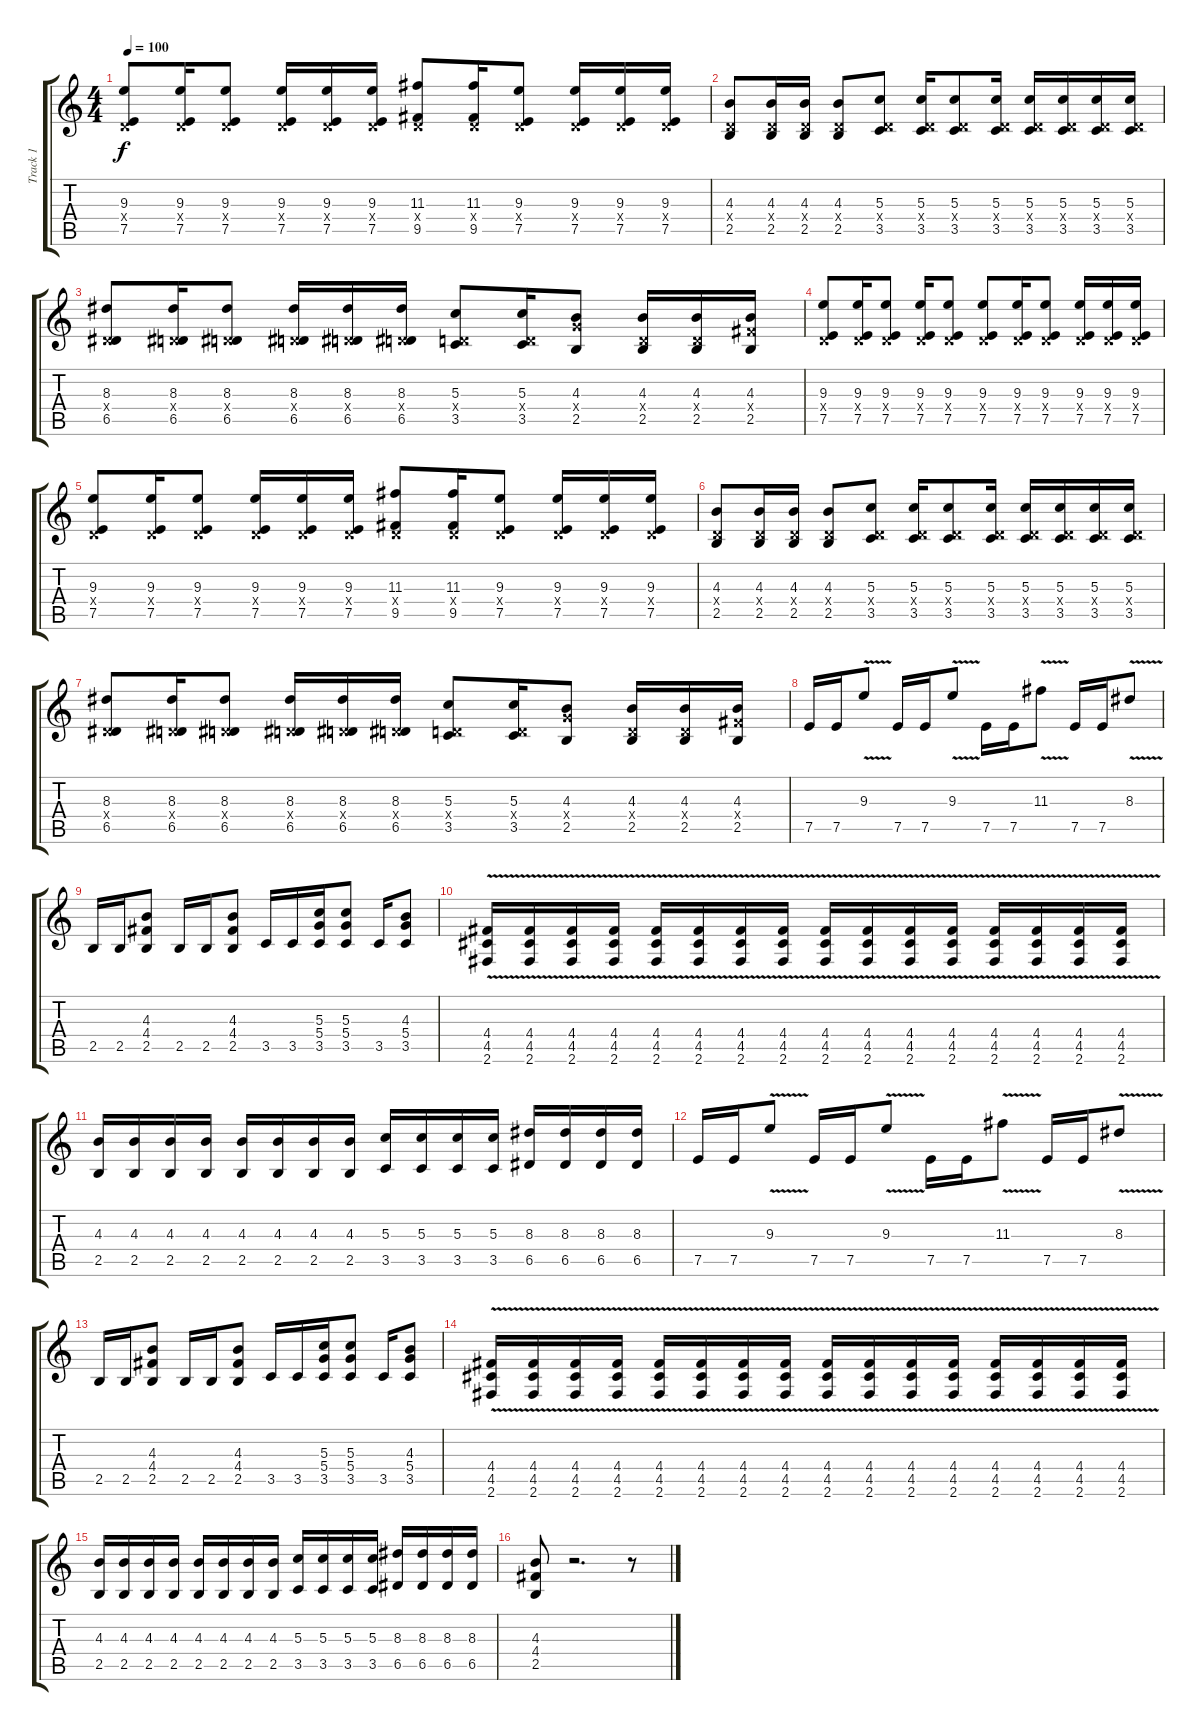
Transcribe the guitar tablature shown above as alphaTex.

\track ("Track 1" "Track 1") {instrument acousticguitarnylon}
\staff {score tabs}
\tuning (E4 B3 G3 D3 A2 E2) {hide}
\ts (4 4)
\tempo 100
\clef g2
\ks c
(9.3 0.4{x} 7.5).8{dy f} (9.3 0.4{x} 7.5).16 (9.3 0.4{x} 7.5).8 (9.3 0.4{x} 7.5).16 (9.3 0.4{x} 7.5).16 (9.3 0.4{x} 7.5).16 (11.3 0.4{x} 9.5).8 (11.3 0.4{x} 9.5).16 (9.3 0.4{x} 7.5).8 (9.3 0.4{x} 7.5).16 (9.3 0.4{x} 7.5).16 (9.3 0.4{x} 7.5).16 |
(4.3 0.4{x} 2.5).8 (4.3 0.4{x} 2.5).16 (4.3 0.4{x} 2.5).16 (4.3 0.4{x} 2.5).8 (5.3 0.4{x} 3.5).8 (5.3 0.4{x} 3.5).16 (5.3 0.4{x} 3.5).8 (5.3 0.4{x} 3.5).16 (5.3 0.4{x} 3.5).16 (5.3 0.4{x} 3.5).16 (5.3 0.4{x} 3.5).16 (5.3 0.4{x} 3.5).16 |
(8.3 0.4{x} 6.5).8 (8.3 0.4{x} 6.5).16 (8.3 0.4{x} 6.5).8 (8.3 0.4{x} 6.5).16 (8.3 0.4{x} 6.5).16 (8.3 0.4{x} 6.5).16 (5.3 0.4{x} 3.5).8 (5.3 0.4{x} 3.5).16 (4.3 5.4{x} 2.5).8 (4.3 0.4{x} 2.5).16 (4.3 0.4{x} 2.5).16 (4.3 4.4{x} 2.5).16 |
(9.3 0.4{x} 7.5).8 (9.3 0.4{x} 7.5).16 (9.3 0.4{x} 7.5).8 (9.3 0.4{x} 7.5).16 (9.3 0.4{x} 7.5).8 (9.3 0.4{x} 7.5).8 (9.3 0.4{x} 7.5).16 (9.3 0.4{x} 7.5).8 (9.3 0.4{x} 7.5).16 (9.3 0.4{x} 7.5).16 (9.3 0.4{x} 7.5).16 |
(9.3 0.4{x} 7.5).8 (9.3 0.4{x} 7.5).16 (9.3 0.4{x} 7.5).8 (9.3 0.4{x} 7.5).16 (9.3 0.4{x} 7.5).16 (9.3 0.4{x} 7.5).16 (11.3 0.4{x} 9.5).8 (11.3 0.4{x} 9.5).16 (9.3 0.4{x} 7.5).8 (9.3 0.4{x} 7.5).16 (9.3 0.4{x} 7.5).16 (9.3 0.4{x} 7.5).16 |
(4.3 0.4{x} 2.5).8 (4.3 0.4{x} 2.5).16 (4.3 0.4{x} 2.5).16 (4.3 0.4{x} 2.5).8 (5.3 0.4{x} 3.5).8 (5.3 0.4{x} 3.5).16 (5.3 0.4{x} 3.5).8 (5.3 0.4{x} 3.5).16 (5.3 0.4{x} 3.5).16 (5.3 0.4{x} 3.5).16 (5.3 0.4{x} 3.5).16 (5.3 0.4{x} 3.5).16 |
(8.3 0.4{x} 6.5).8 (8.3 0.4{x} 6.5).16 (8.3 0.4{x} 6.5).8 (8.3 0.4{x} 6.5).16 (8.3 0.4{x} 6.5).16 (8.3 0.4{x} 6.5).16 (5.3 0.4{x} 3.5).8 (5.3 0.4{x} 3.5).16 (4.3 5.4{x} 2.5).8 (4.3 0.4{x} 2.5).16 (4.3 0.4{x} 2.5).16 (4.3 4.4{x} 2.5).16 |
7.5.16{instrument overdrivenguitar} 7.5.16 9.3{v}.8 7.5.16 7.5.16 9.3{v}.8 7.5.16 7.5.16 11.3{v}.8 7.5.16 7.5.16 8.3{v}.8 |
2.5.16 2.5.16 (4.3 4.4 2.5).8 2.5.16 2.5.16 (4.3 4.4 2.5).8 3.5.16 3.5.16 (5.3 5.4 3.5).16 (5.3 5.4 3.5).8 3.5.16 (4.3 5.4 3.5).8 |
(4.4{v} 4.5{v} 2.6).16 (4.4{v} 4.5{v} 2.6).16 (4.4{v} 4.5{v} 2.6).16 (4.4{v} 4.5{v} 2.6).16 (4.4{v} 4.5{v} 2.6).16 (4.4{v} 4.5{v} 2.6).16 (4.4{v} 4.5{v} 2.6).16 (4.4{v} 4.5{v} 2.6).16 (4.4{v} 4.5{v} 2.6).16 (4.4{v} 4.5{v} 2.6).16 (4.4{v} 4.5{v} 2.6).16 (4.4{v} 4.5{v} 2.6).16 (4.4{v} 4.5{v} 2.6).16 (4.4{v} 4.5{v} 2.6).16 (4.4{v} 4.5{v} 2.6).16 (4.4{v} 4.5{v} 2.6).16 |
(4.3 2.5).16 (4.3 2.5).16 (4.3 2.5).16 (4.3 2.5).16 (4.3 2.5).16 (4.3 2.5).16 (4.3 2.5).16 (4.3 2.5).16 (5.3 3.5).16 (5.3 3.5).16 (5.3 3.5).16 (5.3 3.5).16 (8.3 6.5).16 (8.3 6.5).16 (8.3 6.5).16 (8.3 6.5).16 |
7.5.16{instrument overdrivenguitar} 7.5.16 9.3{v}.8 7.5.16 7.5.16 9.3{v}.8 7.5.16 7.5.16 11.3{v}.8 7.5.16 7.5.16 8.3{v}.8 |
2.5.16 2.5.16 (4.3 4.4 2.5).8 2.5.16 2.5.16 (4.3 4.4 2.5).8 3.5.16 3.5.16 (5.3 5.4 3.5).16 (5.3 5.4 3.5).8 3.5.16 (4.3 5.4 3.5).8 |
(4.4{v} 4.5{v} 2.6).16 (4.4{v} 4.5{v} 2.6).16 (4.4{v} 4.5{v} 2.6).16 (4.4{v} 4.5{v} 2.6).16 (4.4{v} 4.5{v} 2.6).16 (4.4{v} 4.5{v} 2.6).16 (4.4{v} 4.5{v} 2.6).16 (4.4{v} 4.5{v} 2.6).16 (4.4{v} 4.5{v} 2.6).16 (4.4{v} 4.5{v} 2.6).16 (4.4{v} 4.5{v} 2.6).16 (4.4{v} 4.5{v} 2.6).16 (4.4{v} 4.5{v} 2.6).16 (4.4{v} 4.5{v} 2.6).16 (4.4{v} 4.5{v} 2.6).16 (4.4{v} 4.5{v} 2.6).16 |
(4.3 2.5).16 (4.3 2.5).16 (4.3 2.5).16 (4.3 2.5).16 (4.3 2.5).16 (4.3 2.5).16 (4.3 2.5).16 (4.3 2.5).16 (5.3 3.5).16 (5.3 3.5).16 (5.3 3.5).16 (5.3 3.5).16 (8.3 6.5).16 (8.3 6.5).16 (8.3 6.5).16 (8.3 6.5).16 |
(4.3 4.4 2.5).8{instrument overdrivenguitar} r.2{d} r.8
